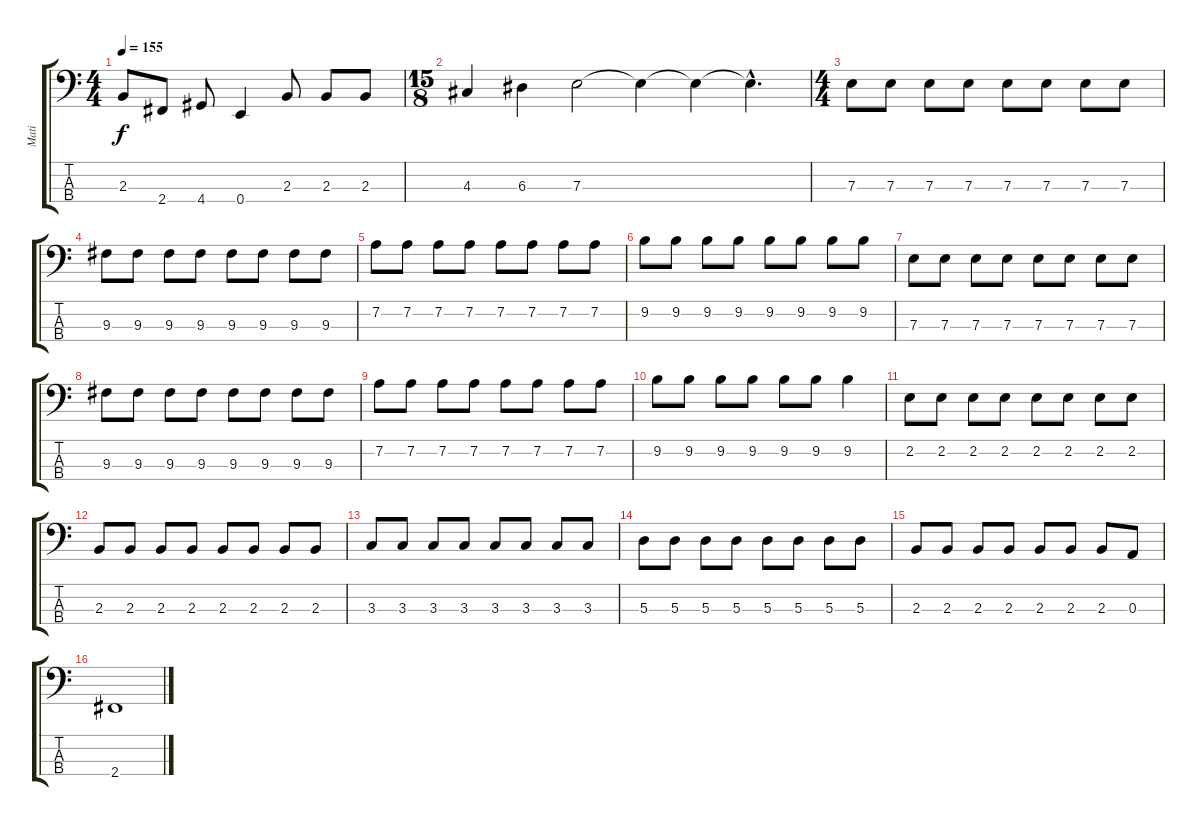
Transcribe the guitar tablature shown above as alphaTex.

\track ("Mati" "Mati") {instrument electricbasspick}
\staff {score tabs}
\tuning (G2 D2 A1 E1) {hide}
\ts (4 4)
\tempo 155
\clef f4
\ks c
2.3.8{dy f instrument electricbasspick} 2.4.8 4.4.8 0.4.4 2.3.8 2.3.8 2.3.8 |
\ts (15 8)
4.3.4 6.3.4 7.3.2 7.3{t}.4 7.3{t}.4 7.3{hac t}.4{d} |
\ts (4 4)
7.3.8 7.3.8 7.3.8 7.3.8 7.3.8 7.3.8 7.3.8 7.3.8 |
9.3.8 9.3.8 9.3.8 9.3.8 9.3.8 9.3.8 9.3.8 9.3.8 |
7.2.8 7.2.8 7.2.8 7.2.8 7.2.8 7.2.8 7.2.8 7.2.8 |
9.2.8 9.2.8 9.2.8 9.2.8 9.2.8 9.2.8 9.2.8 9.2.8 |
7.3.8 7.3.8 7.3.8 7.3.8 7.3.8 7.3.8 7.3.8 7.3.8 |
9.3.8 9.3.8 9.3.8 9.3.8 9.3.8 9.3.8 9.3.8 9.3.8 |
7.2.8 7.2.8 7.2.8 7.2.8 7.2.8 7.2.8 7.2.8 7.2.8 |
9.2.8 9.2.8 9.2.8 9.2.8 9.2.8 9.2.8 9.2.4 |
2.2.8 2.2.8 2.2.8 2.2.8 2.2.8 2.2.8 2.2.8 2.2.8 |
2.3.8 2.3.8 2.3.8 2.3.8 2.3.8 2.3.8 2.3.8 2.3.8 |
3.3.8 3.3.8 3.3.8 3.3.8 3.3.8 3.3.8 3.3.8 3.3.8 |
5.3.8 5.3.8 5.3.8 5.3.8 5.3.8 5.3.8 5.3.8 5.3.8 |
2.3.8 2.3.8 2.3.8 2.3.8 2.3.8 2.3.8 2.3.8 0.3.8 |
2.4.1
